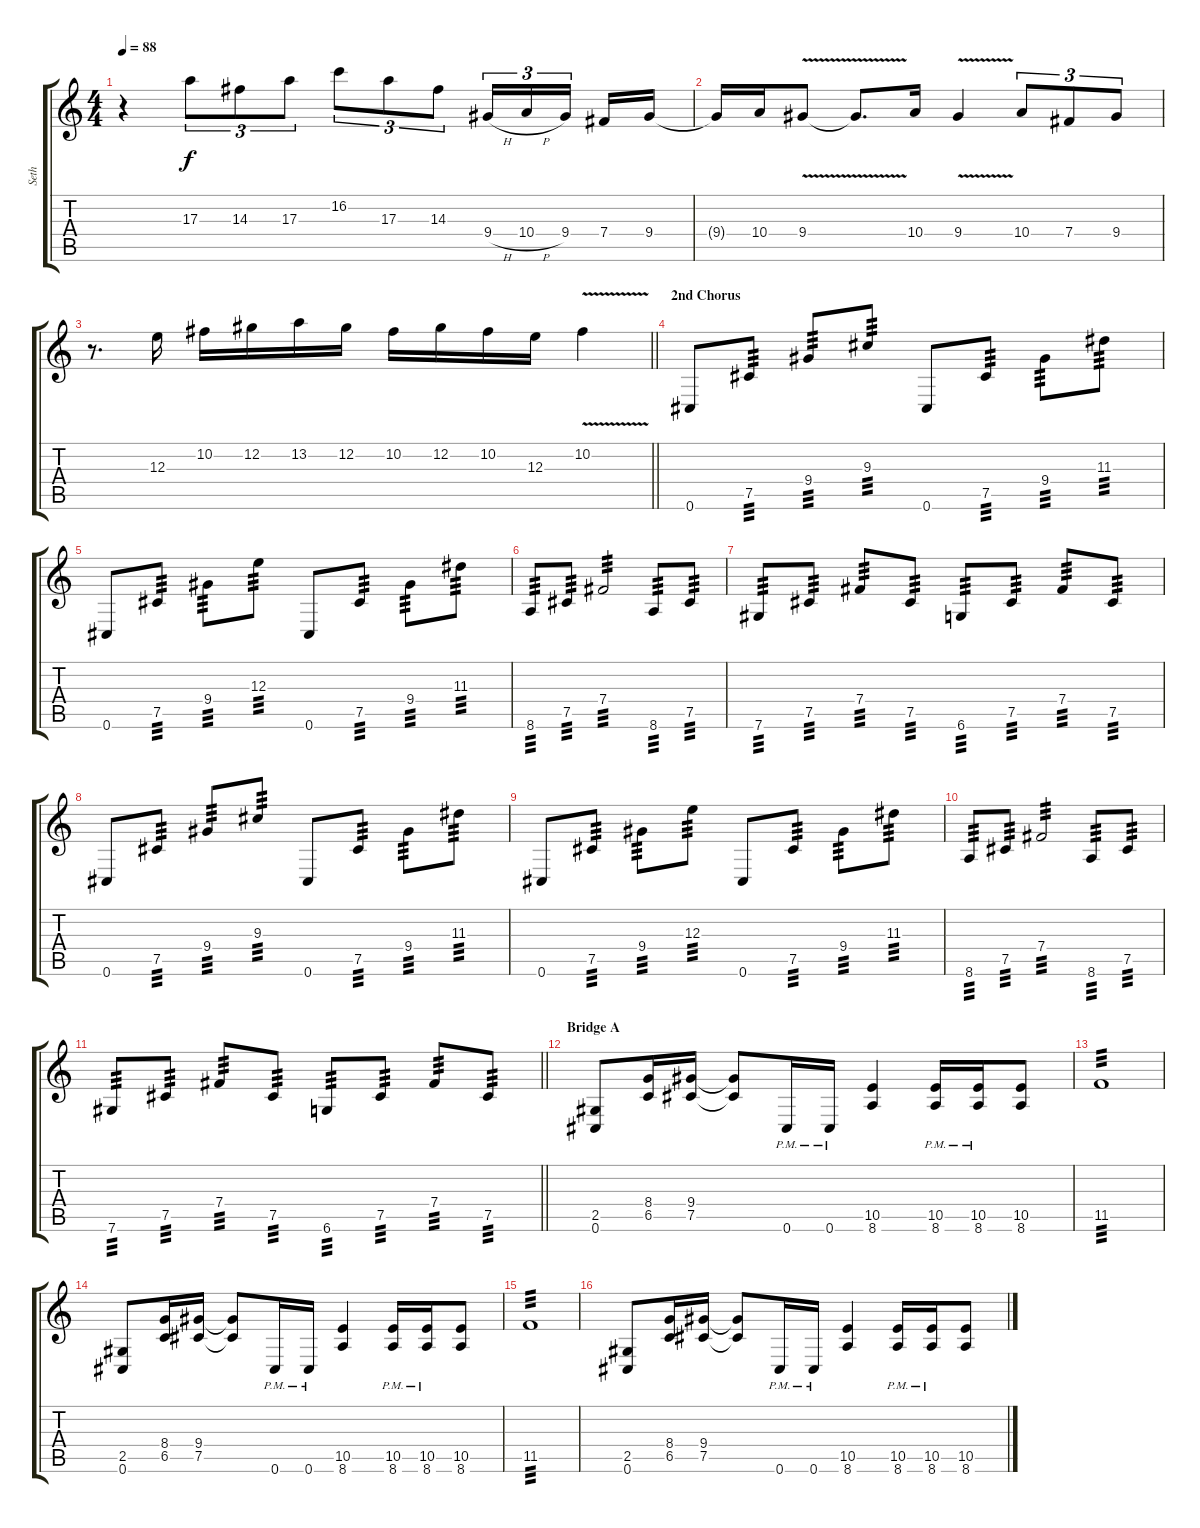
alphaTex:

\track ("Seth " "Seth ") {instrument overdrivenguitar}
\staff {score tabs}
\tuning (Db4 Ab3 E3 B2 Gb2 Db2) {hide}
\ts (4 4)
\tempo 88
\clef g2
\ks c
r.4{dy f} 17.3.8{tu (3 2)} 14.3.8{tu (3 2)} 17.3.8{tu (3 2)} 16.2.8{tu (3 2)} 17.3.8{tu (3 2)} 14.3.8{tu (3 2)} 9.4{h}.16{tu (3 2)} 10.4{h}.16{tu (3 2)} 9.4.16{tu (3 2) beam splitsecondary} 7.4.16 9.4.16 |
9.4{t}.16 10.4.16 9.4{v}.8 9.4{t}.8{d} 10.4.16 9.4{v}.4 10.4.8{tu (3 2)} 7.4.8{tu (3 2)} 9.4.8{tu (3 2)} |
\barLineRight lightlight
r.8{d} 12.3.16 10.2.16 12.2.16 13.2.16 12.2.16 10.2.16 12.2.16 10.2.16 12.3.16 10.2{v}.4 |
\section ("" "2nd Chorus")
0.6.8 7.5.8{tp 3} 9.4.8{tp 3} 9.3.8{tp 3} 0.6.8 7.5.8{tp 3} 9.4.8{tp 3} 11.3.8{tp 3} |
0.6.8 7.5.8{tp 3} 9.4.8{tp 3} 12.3.8{tp 3} 0.6.8 7.5.8{tp 3} 9.4.8{tp 3} 11.3.8{tp 3} |
8.6.8{tp 3} 7.5.8{tp 3} 7.4.2{tp 3} 8.6.8{tp 3} 7.5.8{tp 3} |
7.6.8{tp 3} 7.5.8{tp 3} 7.4.8{tp 3} 7.5.8{tp 3} 6.6.8{tp 3} 7.5.8{tp 3} 7.4.8{tp 3} 7.5.8{tp 3} |
0.6.8 7.5.8{tp 3} 9.4.8{tp 3} 9.3.8{tp 3} 0.6.8 7.5.8{tp 3} 9.4.8{tp 3} 11.3.8{tp 3} |
0.6.8 7.5.8{tp 3} 9.4.8{tp 3} 12.3.8{tp 3} 0.6.8 7.5.8{tp 3} 9.4.8{tp 3} 11.3.8{tp 3} |
8.6.8{tp 3} 7.5.8{tp 3} 7.4.2{tp 3} 8.6.8{tp 3} 7.5.8{tp 3} |
\barLineRight lightlight
7.6.8{tp 3} 7.5.8{tp 3} 7.4.8{tp 3} 7.5.8{tp 3} 6.6.8{tp 3} 7.5.8{tp 3} 7.4.8{tp 3} 7.5.8{tp 3} |
\section ("" "Bridge A")
(2.5 0.6).8 (8.4 6.5).16 (9.4 7.5).16 (9.4{t} 7.5{t}).8 0.6{pm}.16 0.6{pm}.16 (10.5 8.6).4 (10.5{pm} 8.6{pm}).16 (10.5{pm} 8.6{pm}).16 (10.5 8.6).8 |
11.5.1{tp 3} |
(2.5 0.6).8 (8.4 6.5).16 (9.4 7.5).16 (9.4{t} 7.5{t}).8 0.6{pm}.16 0.6{pm}.16 (10.5 8.6).4 (10.5{pm} 8.6{pm}).16 (10.5{pm} 8.6{pm}).16 (10.5 8.6).8 |
11.5.1{tp 3} |
(2.5 0.6).8 (8.4 6.5).16 (9.4 7.5).16 (9.4{t} 7.5{t}).8 0.6{pm}.16 0.6{pm}.16 (10.5 8.6).4 (10.5{pm} 8.6{pm}).16 (10.5{pm} 8.6{pm}).16 (10.5 8.6).8
